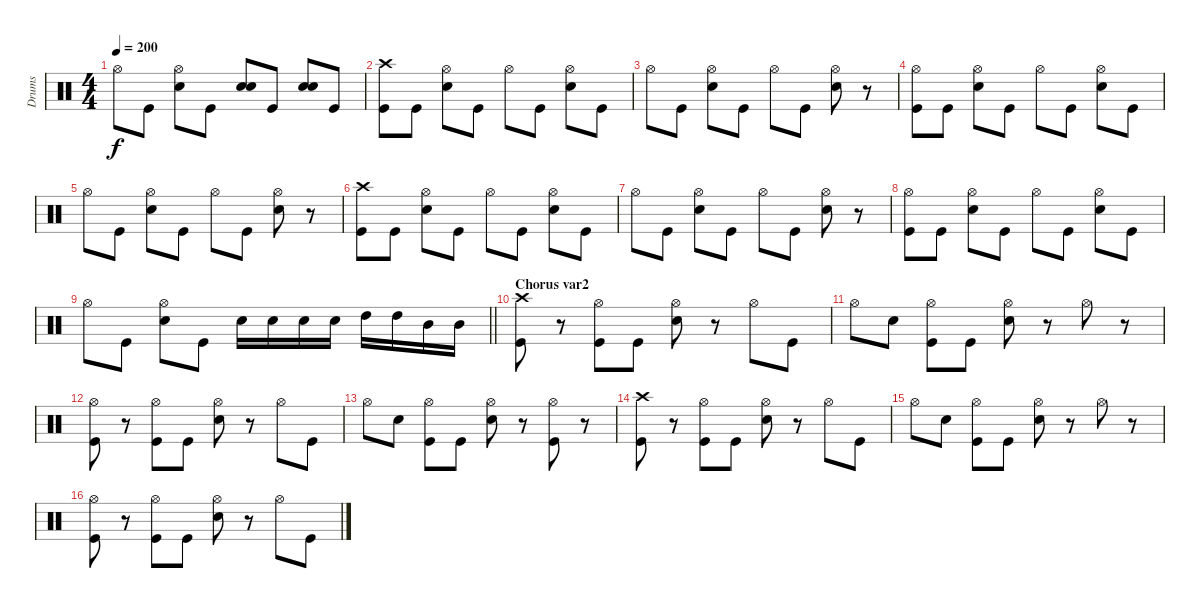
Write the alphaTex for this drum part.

\track ("Drums" "Drums") {instrument percussion}
\staff {score}
\articulation defaults
\ts (4 4)
\tempo 200
\clef neutral
\ks c "Hi-Hat (open)".8{dy f} "Kick (hit)".8
("Hi-Hat (open)" "Snare (hit) 2").8 "Kick (hit)".8 ("Snare (hit) 2" "Snare (hit) 2").8 "Kick (hit)".8 ("Snare (hit) 2" "Snare (hit) 2").8 "Kick (hit)".8 |
("Crash high (hit)" "Kick (hit)").8 "Kick (hit)".8 ("Hi-Hat (open)" "Snare (hit) 2").8 "Kick (hit)".8 "Hi-Hat (open)".8 "Kick (hit)".8 ("Snare (hit) 2" "Hi-Hat (open)").8 "Kick (hit)".8 |
"Hi-Hat (open)".8 "Kick (hit)".8 ("Hi-Hat (open)" "Snare (hit) 2").8 "Kick (hit)".8 "Hi-Hat (open)".8 "Kick (hit)".8 ("Snare (hit) 2" "Hi-Hat (open)").8 r.8 |
("Hi-Hat (open)" "Kick (hit)").8 "Kick (hit)".8 ("Hi-Hat (open)" "Snare (hit) 2").8 "Kick (hit)".8 "Hi-Hat (open)".8 "Kick (hit)".8 ("Snare (hit) 2" "Hi-Hat (open)").8 "Kick (hit)".8 |
"Hi-Hat (open)".8 "Kick (hit)".8 ("Hi-Hat (open)" "Snare (hit) 2").8 "Kick (hit)".8 "Hi-Hat (open)".8 "Kick (hit)".8 ("Snare (hit) 2" "Hi-Hat (open)").8 r.8 |
("Crash high (hit)" "Kick (hit)").8 "Kick (hit)".8 ("Hi-Hat (open)" "Snare (hit) 2").8 "Kick (hit)".8 "Hi-Hat (open)".8 "Kick (hit)".8 ("Snare (hit) 2" "Hi-Hat (open)").8 "Kick (hit)".8 |
"Hi-Hat (open)".8 "Kick (hit)".8 ("Hi-Hat (open)" "Snare (hit) 2").8 "Kick (hit)".8 "Hi-Hat (open)".8 "Kick (hit)".8 ("Snare (hit) 2" "Hi-Hat (open)").8 r.8 |
("Hi-Hat (open)" "Kick (hit)").8 "Kick (hit)".8 ("Hi-Hat (open)" "Snare (hit) 2").8 "Kick (hit)".8 "Hi-Hat (open)".8 "Kick (hit)".8 ("Snare (hit) 2" "Hi-Hat (open)").8 "Kick (hit)".8 |
\barLineRight lightlight "Hi-Hat (open)".8 "Kick (hit)".8
("Hi-Hat (open)" "Snare (hit) 2").8 "Kick (hit)".8 "Snare (hit) 2".16 "Snare (hit) 2".16 "Snare (hit) 2".16 "Snare (hit) 2".16 "High Tom (hit)".16 "High Tom (hit)".16 "Mid Tom (hit)".16 "Mid Tom (hit)".16 |
\section ("" "Chorus var2")
("Kick (hit)" "Crash high (hit)").8 r.8 ("Hi-Hat (open)" "Kick (hit)").8 "Kick (hit)".8 ("Hi-Hat (open)" "Snare (hit) 2").8 r.8 "Hi-Hat (open)".8 "Kick (hit)".8 |
"Hi-Hat (open)".8 "Snare (hit) 2".8 ("Kick (hit)" "Hi-Hat (open)").8 "Kick (hit)".8 ("Snare (hit) 2" "Hi-Hat (open)").8 r.8 "Hi-Hat (open)".8 r.8 |
("Kick (hit)" "Hi-Hat (open)").8 r.8 ("Hi-Hat (open)" "Kick (hit)").8 "Kick (hit)".8 ("Hi-Hat (open)" "Snare (hit) 2").8 r.8 "Hi-Hat (open)".8 "Kick (hit)".8 |
"Hi-Hat (open)".8 "Snare (hit) 2".8 ("Kick (hit)" "Hi-Hat (open)").8 "Kick (hit)".8 ("Snare (hit) 2" "Hi-Hat (open)").8 r.8 ("Hi-Hat (open)" "Kick (hit)").8 r.8 |
("Kick (hit)" "Crash high (hit)").8 r.8 ("Hi-Hat (open)" "Kick (hit)").8 "Kick (hit)".8 ("Hi-Hat (open)" "Snare (hit) 2").8 r.8 "Hi-Hat (open)".8 "Kick (hit)".8 |
"Hi-Hat (open)".8 "Snare (hit) 2".8 ("Kick (hit)" "Hi-Hat (open)").8 "Kick (hit)".8 ("Snare (hit) 2" "Hi-Hat (open)").8 r.8 "Hi-Hat (open)".8 r.8 |
("Kick (hit)" "Hi-Hat (open)").8 r.8 ("Hi-Hat (open)" "Kick (hit)").8 "Kick (hit)".8 ("Hi-Hat (open)" "Snare (hit) 2").8 r.8 "Hi-Hat (open)".8 "Kick (hit)".8
